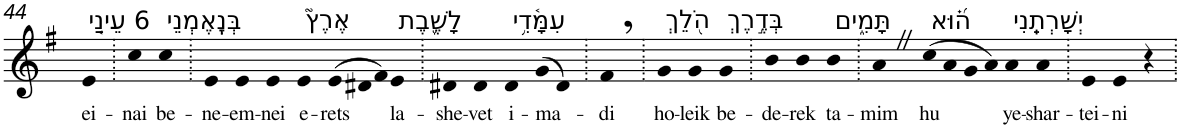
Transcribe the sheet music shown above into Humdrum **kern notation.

**kern	**text
*part1	*part1
*staff1	*staff1
*I"Piano	*
*I'Pno	*
!!LO:PB:g=z
*clefG2	*
*k[f#]	*
*G:	*
=44	=44
!LO:TX:a:t=6 עֵינַ֤י	!
!	!LO:LY:b
4e	ei-
=45.	=45.
!	!LO:LY:b
4cc	-nai
!LO:TX:a:t=בְּנֶֽאֶמְנֵי	!
!	!LO:LY:b
4cc	be-
=46.	=46.
!	!LO:LY:b
4e	-ne-
!	!LO:LY:b
4e	-em-
!	!LO:LY:b
4e	-nei
!LO:TX:a:t=אֶרֶץ֮	!
!	!LO:LY:b
4e	e-
*Xtuplet	*
!	!LO:LY:b
(>12e	-rets
12d#X	.
12f#)	.
!LO:TX:a:t=לָשֶׁ֪בֶת	!
!	!LO:LY:b
4e	la-
=47.	=47.
!	!LO:LY:b
4d#X	-she-
!	!LO:LY:b
4d#	-vet
!LO:TX:a:t=עִמָּ֫דִ֥י	!
!	!LO:LY:b
4d#	i-
!	!LO:LY:b
(>8g	-ma-
8d#)	.
=48.	=48.
!	!LO:LY:b
4f#,	-di
=49.	=49.
!LO:TX:a:t=הֹ֭לֵךְ	!
!	!LO:LY:b
4g	ho-
!	!LO:LY:b
4g	-leik
!LO:TX:a:t=בְּדֶ֣רֶךְ	!
!	!LO:LY:b
4g	be-
=50.	=50.
!	!LO:LY:b
4b	-de-
!	!LO:LY:b
4b	-rek
!LO:TX:a:t=תָּמִ֑ים	!
!	!LO:LY:b
4b	ta-
=51.	=51.
!	!LO:LY:b
4aZ	-mim
!LO:TX:a:t=ה֝֗וּא	!
!	!LO:LY:b
(>8cc	hu
8a	.
8g	.
8a)	.
!LO:TX:a:t=יְשָׁרְתֵֽנִי	!
!	!LO:LY:b
4a	ye-
!	!LO:LY:b
4a	-shar-
=52.	=52.
!	!LO:LY:b
4e	-tei-
!	!LO:LY:b
4e	-ni
4r	.
=.	=.
*-	*-
